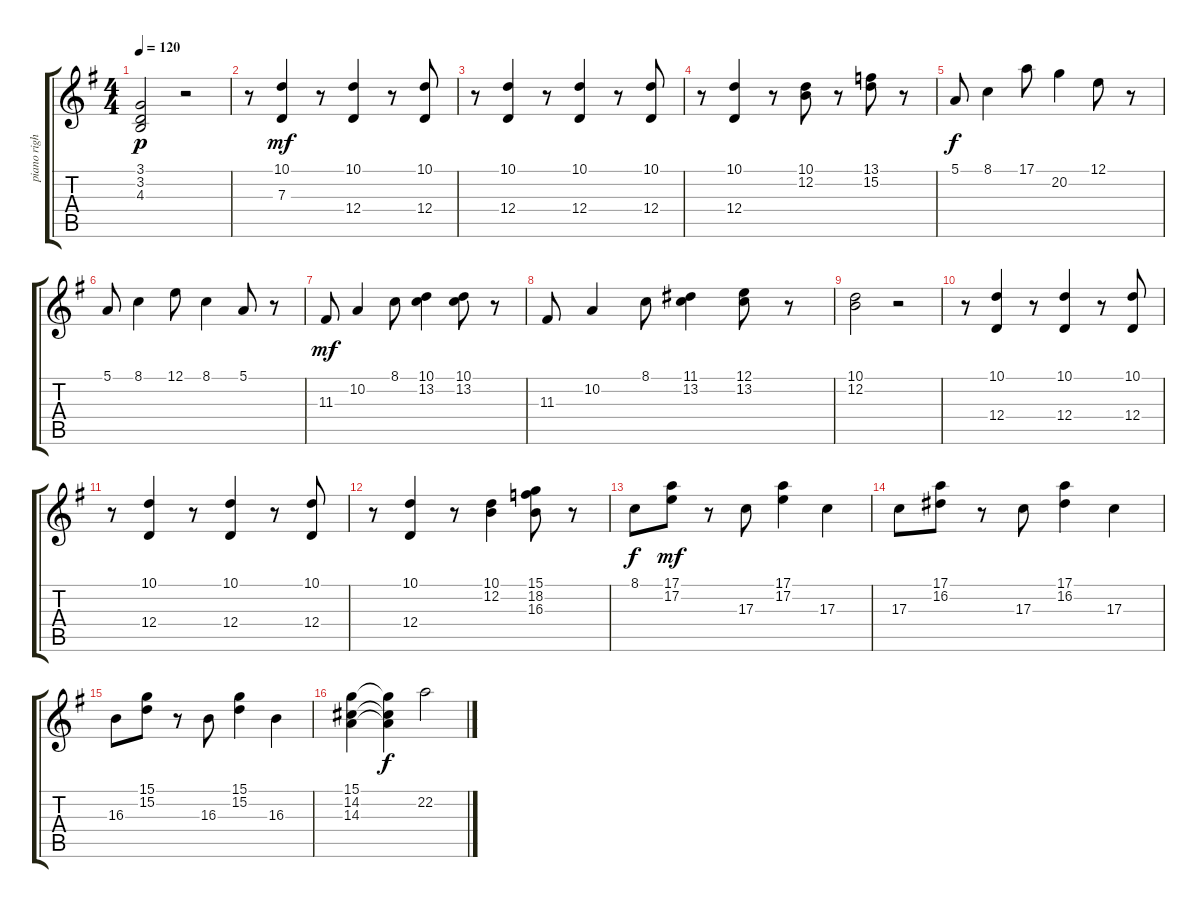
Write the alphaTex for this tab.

\track ("piano right" "piano righ") {instrument brightacousticpiano}
\staff {score tabs}
\tuning (E4 B3 G3 D3 A2 E2) {hide}
\ts (4 4)
\tempo 120
\clef g2
\ks g
(3.1 3.2 4.3).2{dy p} r.2 |
r.8 (10.1 7.3).4{dy mf} r.8 (10.1 12.4).4 r.8 (10.1 12.4).8 |
r.8 (10.1 12.4).4 r.8 (10.1 12.4).4 r.8 (10.1 12.4).8 |
r.8 (10.1 12.4).4 r.8 (10.1 12.2).8 r.8 (13.1 15.2).8 r.8 |
5.1.8{dy f} 8.1.4 17.1.8 20.2.4 12.1.8 r.8 |
5.1.8 8.1.4 12.1.8 8.1.4 5.1.8 r.8 |
11.3.8{dy mf} 10.2.4 8.1.8 (10.1 13.2).4 (10.1 13.2).8 r.8 |
11.3.8 10.2.4 8.1.8 (11.1 13.2).4 (12.1 13.2).8 r.8 |
(10.1 12.2).2 r.2 |
r.8 (10.1 12.4).4 r.8 (10.1 12.4).4 r.8 (10.1 12.4).8 |
r.8 (10.1 12.4).4 r.8 (10.1 12.4).4 r.8 (10.1 12.4).8 |
r.8 (10.1 12.4).4 r.8 (10.1 12.2).4 (15.1 18.2 16.3).8 r.8 |
8.1.8{dy f} (17.1 17.2).8{dy mf} r.8 17.3.8 (17.1 17.2).4 17.3.4 |
17.3.8 (17.1 16.2).8 r.8 17.3.8 (17.1 16.2).4 17.3.4 |
16.3.8 (15.1 15.2).8 r.8 16.3.8 (15.1 15.2).4 16.3.4 |
(15.1 14.2 14.3).4 (15.1{t} 14.2{t} 14.3{t}).4{dy f} 22.2.2
